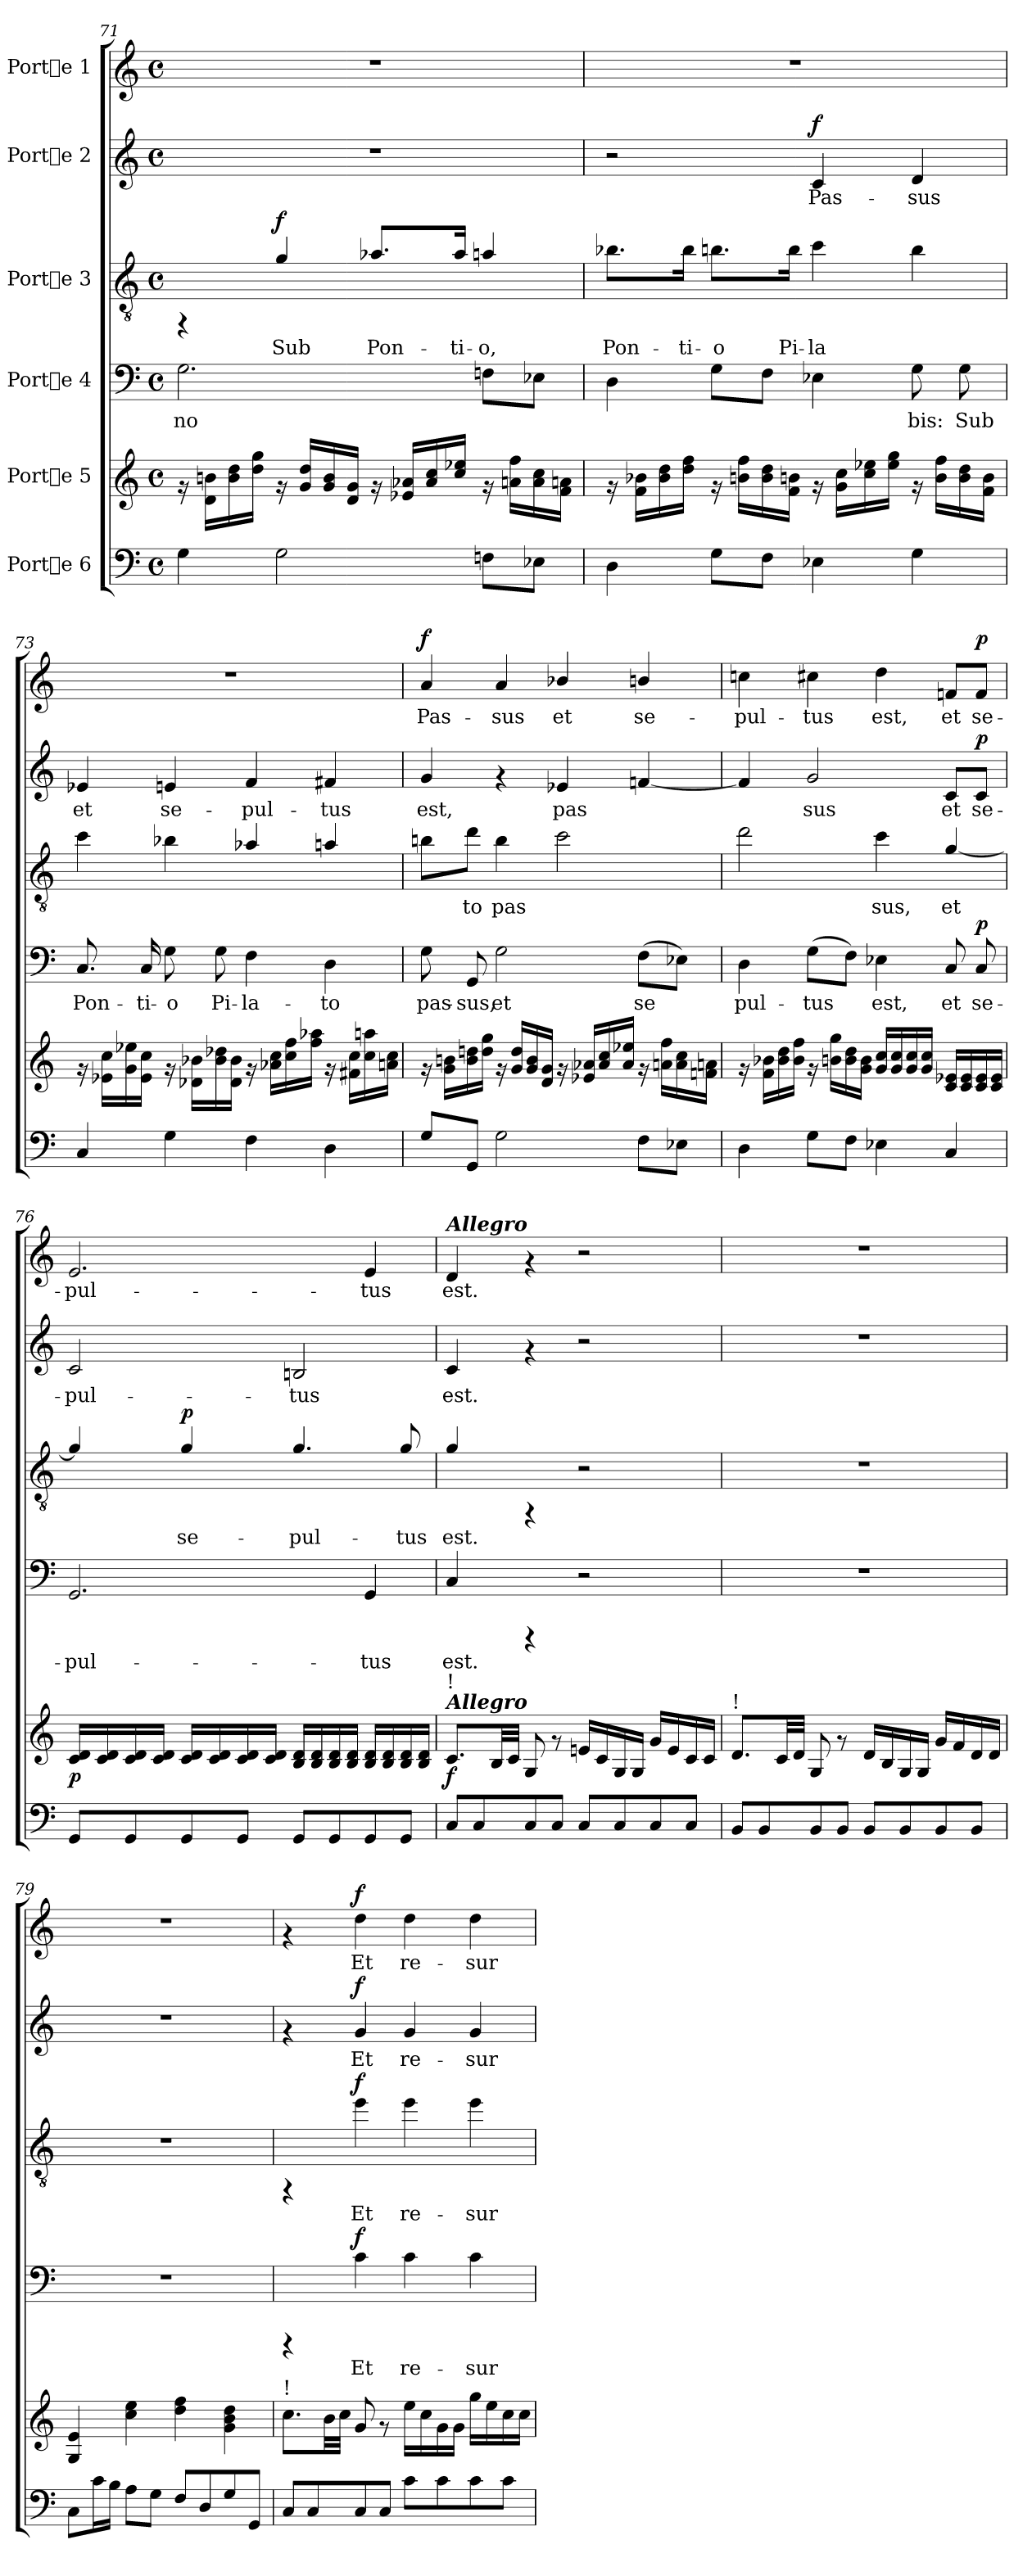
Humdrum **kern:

**kern	**kern	**dynam	**kern	**text	**dynam	**kern	**text	**dynam	**kern	**text	**dynam	**kern	**text	**dynam
*part6	*part5	*part5	*part4	*part4	*part4	*part3	*part3	*part3	*part2	*part2	*part2	*part1	*part1	*part1
*staff6	*staff5	*staff5	*staff4	*staff4	*staff4	*staff3	*staff3	*staff3	*staff2	*staff2	*staff2	*staff1	*staff1	*staff1
*I"Porte 6	*I"Porte 5	*	*I"Porte 4	*	*	*I"Porte 3	*	*	*I"Porte 2	*	*	*I"Porte 1	*	*
*clefF4	*clefG2	*	*clefF4	*	*	*clefGv2	*	*	*clefG2	*	*	*clefG2	*	*
*	*	*	*	*	*	*ITrd8c14	*	*	*	*	*	*ITrd1c2	*	*
*M4/4	*M4/4	*	*M4/4	*	*	*M4/4	*	*	*M4/4	*	*	*M4/4	*	*
*met(c)	*met(c)	*	*met(c)	*	*	*met(c)	*	*	*met(c)	*	*	*met(c)	*	*
=71	=71	=71	=71	=71	=71	=71	=71	=71	=71	=71	=71	=71	=71	=71
!	!	!	!	!LO:LY:b:cj	!	!	!	!	!	!	!	!	!	!
4G\	16rf	.	2.G\	no-	.	4rFF	.	.	1r	.	.	1r	.	.
.	16bn\ 16d\L	.	.	.	.	.	.	.	.	.	.	.	.	.
.	16dd\ 16b\	.	.	.	.	.	.	.	.	.	.	.	.	.
.	16gg\ 16dd\J	.	.	.	.	.	.	.	.	.	.	.	.	.
!	!	!	!	!	!	!	!LO:LY:b:cj	!LO:DY:a	!	!	!	!	!	!
2G\	16rf	.	.	.	.	4G/	Sub	f	.	.	.	.	.	.
.	16dd/ 16g/L	.	.	.	.	.	.	.	.	.	.	.	.	.
.	16b/ 16g/	.	.	.	.	.	.	.	.	.	.	.	.	.
.	16g/ 16d/J	.	.	.	.	.	.	.	.	.	.	.	.	.
!	!	!	!	!	!	!	!LO:LY:b:cj	!	!	!	!	!	!	!
.	16rf	.	.	.	.	8.A-X/L	Pon-	.	.	.	.	.	.	.
.	16a-X/ 16e-X/L	.	.	.	.	.	.	.	.	.	.	.	.	.
.	16cc/ 16a-/	.	.	.	.	.	.	.	.	.	.	.	.	.
!	!	!	!	!	!	!	!LO:LY:b:cj	!	!	!	!	!	!	!
.	16ee-X/ 16cc/J	.	.	.	.	16A-/Jk	-ti-	.	.	.	.	.	.	.
!	!	!	!	!LO:LY:b:cj	!	!	!LO:LY:b:cj	!	!	!	!	!	!	!
8Fn\L	16rf	.	8Fn\L	--	.	4An/	-o,	.	.	.	.	.	.	.
.	16ff\ 16an\L	.	.	.	.	.	.	.	.	.	.	.	.	.
!	!	!	!	!LO:LY:b:cj	!	!	!	!	!	!	!	!	!	!
8E-X\J	16cc\ 16a\	.	8E-X\J	--	.	.	.	.	.	.	.	.	.	.
.	16an\ 16f\J	.	.	.	.	.	.	.	.	.	.	.	.	.
=72	=72	=72	=72	=72	=72	=72	=72	=72	=72	=72	=72	=72	=72	=72
!	!	!	!	!LO:LY:b:cj	!	!	!LO:LY:b:cj	!	!	!	!	!	!	!
4D\	16rf	.	4D\	-	.	8.B-X\L	Pon-	.	2r	.	.	1r	.	.
.	16b-X\ 16f\L	.	.	.	.	.	.	.	.	.	.	.	.	.
.	16dd\ 16b-\	.	.	.	.	.	.	.	.	.	.	.	.	.
!	!	!	!	!	!	!	!LO:LY:b:cj	!	!	!	!	!	!	!
.	16ff\ 16dd\J	.	.	.	.	16B-\Jk	-ti-	.	.	.	.	.	.	.
!	!	!	!	!LO:LY:b:cj	!	!	!LO:LY:b:cj	!	!	!	!	!	!	!
8G\L	16rf	.	8G\L	.	.	8.Bn\L	-o	.	.	.	.	.	.	.
.	16ff\ 16bn\L	.	.	.	.	.	.	.	.	.	.	.	.	.
!	!	!	!	!LO:LY:b:cj	!	!	!	!	!	!	!	!	!	!
8F\J	16dd\ 16b\	.	8F\J	.	.	.	.	.	.	.	.	.	.	.
!	!	!	!	!	!	!	!LO:LY:b:cj	!	!	!	!	!	!	!
.	16bn\ 16f\J	.	.	.	.	16B\Jk	Pi-	.	.	.	.	.	.	.
!	!	!	!	!LO:LY:b:cj	!	!	!LO:LY:b:cj	!	!	!LO:LY:b:cj	!LO:DY:a	!	!	!
4E-X\	16rf	.	4E-X\	.	.	4c\	-la-	.	4c/	Pas-	f	.	.	.
.	16cc\ 16g\L	.	.	.	.	.	.	.	.	.	.	.	.	.
.	16ee-X\ 16cc\	.	.	.	.	.	.	.	.	.	.	.	.	.
.	16gg\ 16ee-\J	.	.	.	.	.	.	.	.	.	.	.	.	.
!	!	!	!	!LO:LY:b:cj	!	!	!LO:LY:b:cj	!	!	!LO:LY:b:cj	!	!	!	!
4G\	16rf	.	8G\	bis:	.	4B\	--	.	4d/	-sus	.	.	.	.
.	16ff\ 16b\L	.	.	.	.	.	.	.	.	.	.	.	.	.
!	!	!	!	!LO:LY:b:cj	!	!	!	!	!	!	!	!	!	!
.	16dd\ 16b\	.	8G\	Sub	.	.	.	.	.	.	.	.	.	.
.	16b\ 16f\J	.	.	.	.	.	.	.	.	.	.	.	.	.
!!LO:LB:g=z
=73	=73	=73	=73	=73	=73	=73	=73	=73	=73	=73	=73	=73	=73	=73
!	!	!	!	!LO:LY:b:cj	!	!	!	!	!	!LO:LY:b:cj	!	!	!	!
4C/	16rf	.	8.C/	Pon-	.	4c\	.	.	4e-X/	et	.	1r	.	.
.	16cc\ 16e-X\L	.	.	.	.	.	.	.	.	.	.	.	.	.
.	16ee-X\ 16g\	.	.	.	.	.	.	.	.	.	.	.	.	.
!	!	!	!	!LO:LY:b:cj	!	!	!	!	!	!	!	!	!	!
.	16cc\ 16e-\J	.	16C/	-ti-	.	.	.	.	.	.	.	.	.	.
!	!	!	!	!LO:LY:b:cj	!	!	!	!	!	!LO:LY:b:cj	!	!	!	!
4G\	16rf	.	8G\	-o	.	4B-X\	.	.	4en/	se-	.	.	.	.
.	16b-X\ 16d-X\L	.	.	.	.	.	.	.	.	.	.	.	.	.
!	!	!	!	!LO:LY:b:cj	!	!	!	!	!	!	!	!	!	!
.	16dd-X\ 16b-\	.	8G\	Pi-	.	.	.	.	.	.	.	.	.	.
.	16b-\ 16d-\J	.	.	.	.	.	.	.	.	.	.	.	.	.
!	!	!	!	!LO:LY:b:cj	!	!	!	!	!	!LO:LY:b:cj	!	!	!	!
4F\	16rf	.	4F\	-la-	.	4A-X/	.	.	4f/	-pul-	.	.	.	.
.	16cc\ 16a-X\L	.	.	.	.	.	.	.	.	.	.	.	.	.
.	16ff\ 16cc\	.	.	.	.	.	.	.	.	.	.	.	.	.
.	16aa-X\ 16ff\J	.	.	.	.	.	.	.	.	.	.	.	.	.
!	!	!	!	!LO:LY:b:cj	!	!	!	!	!	!LO:LY:b:cj	!	!	!	!
4D\	16rf	.	4D\	-to	.	4An/	.	.	4f#X/	-tus	.	.	.	.
.	16cc\ 16f#X\L	.	.	.	.	.	.	.	.	.	.	.	.	.
.	16aan\ 16cc\	.	.	.	.	.	.	.	.	.	.	.	.	.
.	16cc\ 16an\J	.	.	.	.	.	.	.	.	.	.	.	.	.
=74	=74	=74	=74	=74	=74	=74	=74	=74	=74	=74	=74	=74	=74	=74
!	!	!	!	!LO:LY:b:cj	!	!	!LO:LY:b:cj	!	!	!LO:LY:b:cj	!	!	!LO:LY:b:cj	!LO:DY:a
8G/L	16rf	.	8G\	pas-	.	8Bn\L	-	.	4g/	est,	.	4g/	Pas-	f
.	16bn\ 16g\L	.	.	.	.	.	.	.	.	.	.	.	.	.
!	!	!	!	!LO:LY:b:cj	!	!	!LO:LY:b:cj	!	!	!	!	!	!	!
8GG/J	16ddn\ 16b\	.	8GG/	-sus,	.	8d\J	to	.	.	.	.	.	.	.
.	16gg\ 16dd\J	.	.	.	.	.	.	.	.	.	.	.	.	.
!	!	!	!	!LO:LY:b:cj	!	!	!LO:LY:b:cj	!	!	!	!	!	!LO:LY:b:cj	!
2G\	16rf	.	2G\	et	.	4B\	pas-	.	4rf	.	.	4g/	-sus	.
.	16dd/ 16g/L	.	.	.	.	.	.	.	.	.	.	.	.	.
.	16b/ 16g/	.	.	.	.	.	.	.	.	.	.	.	.	.
.	16g/ 16d/J	.	.	.	.	.	.	.	.	.	.	.	.	.
!	!	!	!	!	!	!	!LO:LY:b:cj	!	!	!LO:LY:b:cj	!	!	!LO:LY:b:cj	!
.	16rf	.	.	.	.	2c\	--	.	4e-X/	pas-	.	4a-X/	et	.
.	16a-X/ 16e-X/L	.	.	.	.	.	.	.	.	.	.	.	.	.
.	16cc/ 16a-/	.	.	.	.	.	.	.	.	.	.	.	.	.
.	16ee-X/ 16a-/J	.	.	.	.	.	.	.	.	.	.	.	.	.
!	!	!	!	!LO:LY:b:cj	!	!	!	!	!	!LO:LY:b:cj	!	!	!LO:LY:b:cj	!
8F\L	16rf	.	(>8F\L	se-	.	.	.	.	[<4fn/	--	.	4an/	se-	.
.	16ff\ 16an\L	.	.	.	.	.	.	.	.	.	.	.	.	.
!	!	!	!	!LO:LY:b:cj	!	!	!	!	!	!	!	!	!	!
8E-X\J	16cc\ 16a\	.	8E-X\J)	--	.	.	.	.	.	.	.	.	.	.
.	16an\ 16fn\J	.	.	.	.	.	.	.	.	.	.	.	.	.
=75	=75	=75	=75	=75	=75	=75	=75	=75	=75	=75	=75	=75	=75	=75
!	!	!	!	!LO:LY:b:cj	!	!	!LO:LY:b:cj	!	!	!LO:LY:b:cj	!	!	!LO:LY:b:cj	!
4D\	16rf	.	4D\	-pul-	.	2d\	-	.	4f/]	-	.	4b-X\	-pul-	.
.	16b-X\ 16f\L	.	.	.	.	.	.	.	.	.	.	.	.	.
.	16dd\ 16b-\	.	.	.	.	.	.	.	.	.	.	.	.	.
.	16ff\ 16b-\J	.	.	.	.	.	.	.	.	.	.	.	.	.
!	!	!	!	!LO:LY:b:cj	!	!	!	!	!	!LO:LY:b:cj	!	!	!LO:LY:b:cj	!
8G\L	16rf	.	(>8G\L	-tus	.	.	.	.	2g/	sus	.	4bn\	-tus	.
.	16gg\ 16bn\L	.	.	.	.	.	.	.	.	.	.	.	.	.
!	!	!	!	!LO:LY:b:cj	!	!	!	!	!	!	!	!	!	!
8F\J	16dd\ 16b\	.	8F\J)	.	.	.	.	.	.	.	.	.	.	.
.	16b\ 16g\J	.	.	.	.	.	.	.	.	.	.	.	.	.
!	!	!	!	!LO:LY:b:cj	!	!	!LO:LY:b:cj	!	!	!	!	!	!LO:LY:b:cj	!
4E-X\	16cc/ 16g/L	.	4E-X\	est,	.	4c\	sus,	.	.	.	.	4cc\	est,	.
.	16cc/ 16g/	.	.	.	.	.	.	.	.	.	.	.	.	.
.	16cc/ 16g/	.	.	.	.	.	.	.	.	.	.	.	.	.
.	16cc/ 16g/J	.	.	.	.	.	.	.	.	.	.	.	.	.
!	!	!	!	!LO:LY:b:cj	!	!	!LO:LY:b:cj	!	!	!LO:LY:b:cj	!	!	!LO:LY:b:cj	!
4C/	16e-X/ 16c/L	.	8C/	et	.	[<4G/	et	.	8c/L	et	.	8e-X/L	et	.
.	16e-/ 16c/	.	.	.	.	.	.	.	.	.	.	.	.	.
!	!	!	!	!LO:LY:b:cj	!LO:DY:a	!	!	!	!	!LO:LY:b:cj	!LO:DY:a	!	!LO:LY:b:cj	!LO:DY:a
.	16e-/ 16c/	.	8C/	se-	p	.	.	.	8c/J	se-	p	8e-/J	se-	p
.	16e-/ 16c/J	.	.	.	.	.	.	.	.	.	.	.	.	.
!!LO:PB:g=z
=76	=76	=76	=76	=76	=76	=76	=76	=76	=76	=76	=76	=76	=76	=76
!	!	!LO:DY:b	!	!LO:LY:b:cj	!	!	!LO:LY:b:cj	!	!	!LO:LY:b:cj	!	!	!LO:LY:b:cj	!
8GG/L	16d/ 16c/L	p	2.GG/	-pul-	.	4G/]	.	.	2c/	-pul-	.	2.d/	-pul-	.
.	16d/ 16c/	.	.	.	.	.	.	.	.	.	.	.	.	.
8GG/	16d/ 16c/	.	.	.	.	.	.	.	.	.	.	.	.	.
.	16d/ 16c/J	.	.	.	.	.	.	.	.	.	.	.	.	.
!	!	!	!	!	!	!	!LO:LY:b:cj	!LO:DY:a	!	!	!	!	!	!
8GG/	16d/ 16c/L	.	.	.	.	4G/	se-	p	.	.	.	.	.	.
.	16d/ 16c/	.	.	.	.	.	.	.	.	.	.	.	.	.
8GG/J	16d/ 16c/	.	.	.	.	.	.	.	.	.	.	.	.	.
.	16d/ 16c/J	.	.	.	.	.	.	.	.	.	.	.	.	.
!	!	!	!	!	!	!	!LO:LY:b:cj	!	!	!LO:LY:b:cj	!	!	!	!
8GG/L	16d/ 16B/L	.	.	.	.	4.G/	-pul-	.	2Bn/	-tus	.	.	.	.
.	16d/ 16B/	.	.	.	.	.	.	.	.	.	.	.	.	.
8GG/	16d/ 16B/	.	.	.	.	.	.	.	.	.	.	.	.	.
.	16d/ 16B/J	.	.	.	.	.	.	.	.	.	.	.	.	.
!	!	!	!	!LO:LY:b:cj	!	!	!	!	!	!	!	!	!LO:LY:b:cj	!
8GG/	16d/ 16B/L	.	4GG/	-tus	.	.	.	.	.	.	.	4d/	-tus	.
.	16d/ 16B/	.	.	.	.	.	.	.	.	.	.	.	.	.
!	!	!	!	!	!	!	!LO:LY:b:cj	!	!	!	!	!	!	!
8GG/J	16d/ 16B/	.	.	.	.	8G/	-tus	.	.	.	.	.	.	.
.	16d/ 16B/J	.	.	.	.	.	.	.	.	.	.	.	.	.
=77	=77	=77	=77	=77	=77	=77	=77	=77	=77	=77	=77	=77	=77	=77
!	!	!	!	!	!	!	!	!	!	!	!	!LO:TX:a:Bi:t=Allegro	!	!
!	!LO:TX:a:Bi:t=Allegro	!	!	!	!	!	!	!	!	!	!	!	!	!
!	!LO:TX:a:t=!	!	!	!	!	!	!	!	!	!	!	!	!	!
!	!	!LO:DY:b	!	!LO:LY:b:cj	!	!	!LO:LY:b:cj	!	!	!LO:LY:b:cj	!	!	!LO:LY:b:cj	!
8C/L	8.c/L	f	4C/	est.	.	4G/	est.	.	4c/	est.	.	4c/	est.	.
8C/	.	.	.	.	.	.	.	.	.	.	.	.	.	.
.	32B/	.	.	.	.	.	.	.	.	.	.	.	.	.
.	32c/J	.	.	.	.	.	.	.	.	.	.	.	.	.
8C/	8G/	.	4rCCC	.	.	4rFF	.	.	4rf	.	.	4rf	.	.
8C/J	8rf	.	.	.	.	.	.	.	.	.	.	.	.	.
8C/L	16en/L	.	2r	.	.	2r	.	.	2r	.	.	2r	.	.
.	16c/	.	.	.	.	.	.	.	.	.	.	.	.	.
8C/	16G/	.	.	.	.	.	.	.	.	.	.	.	.	.
.	16G/J	.	.	.	.	.	.	.	.	.	.	.	.	.
8C/	16g/L	.	.	.	.	.	.	.	.	.	.	.	.	.
.	16e/	.	.	.	.	.	.	.	.	.	.	.	.	.
8C/J	16c/	.	.	.	.	.	.	.	.	.	.	.	.	.
.	16c/J	.	.	.	.	.	.	.	.	.	.	.	.	.
=78	=78	=78	=78	=78	=78	=78	=78	=78	=78	=78	=78	=78	=78	=78
!	!LO:TX:a:t=!	!	!	!	!	!	!	!	!	!	!	!	!	!
8BB/L	8.d/L	.	1r	.	.	1r	.	.	1r	.	.	1r	.	.
8BB/	.	.	.	.	.	.	.	.	.	.	.	.	.	.
.	32c/	.	.	.	.	.	.	.	.	.	.	.	.	.
.	32d/J	.	.	.	.	.	.	.	.	.	.	.	.	.
8BB/	8G/	.	.	.	.	.	.	.	.	.	.	.	.	.
8BB/J	8rf	.	.	.	.	.	.	.	.	.	.	.	.	.
8BB/L	16d/L	.	.	.	.	.	.	.	.	.	.	.	.	.
.	16B/	.	.	.	.	.	.	.	.	.	.	.	.	.
8BB/	16G/	.	.	.	.	.	.	.	.	.	.	.	.	.
.	16G/J	.	.	.	.	.	.	.	.	.	.	.	.	.
8BB/	16g/L	.	.	.	.	.	.	.	.	.	.	.	.	.
.	16f/	.	.	.	.	.	.	.	.	.	.	.	.	.
8BB/J	16d/	.	.	.	.	.	.	.	.	.	.	.	.	.
.	16d/J	.	.	.	.	.	.	.	.	.	.	.	.	.
=79	=79	=79	=79	=79	=79	=79	=79	=79	=79	=79	=79	=79	=79	=79
8C\L	4e/ 4G/	.	1r	.	.	1r	.	.	1r	.	.	1r	.	.
16c\	.	.	.	.	.	.	.	.	.	.	.	.	.	.
16B\J	.	.	.	.	.	.	.	.	.	.	.	.	.	.
8A\L	4ee\ 4cc\	.	.	.	.	.	.	.	.	.	.	.	.	.
8G\J	.	.	.	.	.	.	.	.	.	.	.	.	.	.
8F/L	4ff\ 4dd\	.	.	.	.	.	.	.	.	.	.	.	.	.
8D/	.	.	.	.	.	.	.	.	.	.	.	.	.	.
8G/	4dd\ 4b\ 4g\	.	.	.	.	.	.	.	.	.	.	.	.	.
8GG/J	.	.	.	.	.	.	.	.	.	.	.	.	.	.
!!LO:LB:g=z
=80	=80	=80	=80	=80	=80	=80	=80	=80	=80	=80	=80	=80	=80	=80
!	!LO:TX:a:t=!	!	!	!	!	!	!	!	!	!	!	!	!	!
8C/L	8.cc\L	.	4rCCC	.	.	4rFF	.	.	4rf	.	.	4rf	.	.
8C/	.	.	.	.	.	.	.	.	.	.	.	.	.	.
.	32b\	.	.	.	.	.	.	.	.	.	.	.	.	.
.	32cc\J	.	.	.	.	.	.	.	.	.	.	.	.	.
!	!	!	!	!LO:LY:b:cj	!LO:DY:a	!	!LO:LY:b:cj	!LO:DY:a	!	!LO:LY:b:cj	!LO:DY:a	!	!LO:LY:b:cj	!LO:DY:a
8C/	8g/	.	4c\	Et	f	4e\	Et	f	4g/	Et	f	4cc\	Et	f
8C/J	8rf	.	.	.	.	.	.	.	.	.	.	.	.	.
!	!	!	!	!LO:LY:b:cj	!	!	!LO:LY:b:cj	!	!	!LO:LY:b:cj	!	!	!LO:LY:b:cj	!
8c\L	16ee\L	.	4c\	re-	.	4e\	re-	.	4g/	re-	.	4cc\	re-	.
.	16cc\	.	.	.	.	.	.	.	.	.	.	.	.	.
8c\	16g\	.	.	.	.	.	.	.	.	.	.	.	.	.
.	16g\J	.	.	.	.	.	.	.	.	.	.	.	.	.
!	!	!	!	!LO:LY:b:cj	!	!	!LO:LY:b:cj	!	!	!LO:LY:b:cj	!	!	!LO:LY:b:cj	!
8c\	16gg\L	.	4c\	-sur-	.	4e\	-sur-	.	4g/	-sur-	.	4cc\	-sur-	.
.	16ee\	.	.	.	.	.	.	.	.	.	.	.	.	.
8c\J	16cc\	.	.	.	.	.	.	.	.	.	.	.	.	.
.	16cc\J	.	.	.	.	.	.	.	.	.	.	.	.	.
=	=	=	=	=	=	=	=	=	=	=	=	=	=	=
*-	*-	*-	*-	*-	*-	*-	*-	*-	*-	*-	*-	*-	*-	*-
